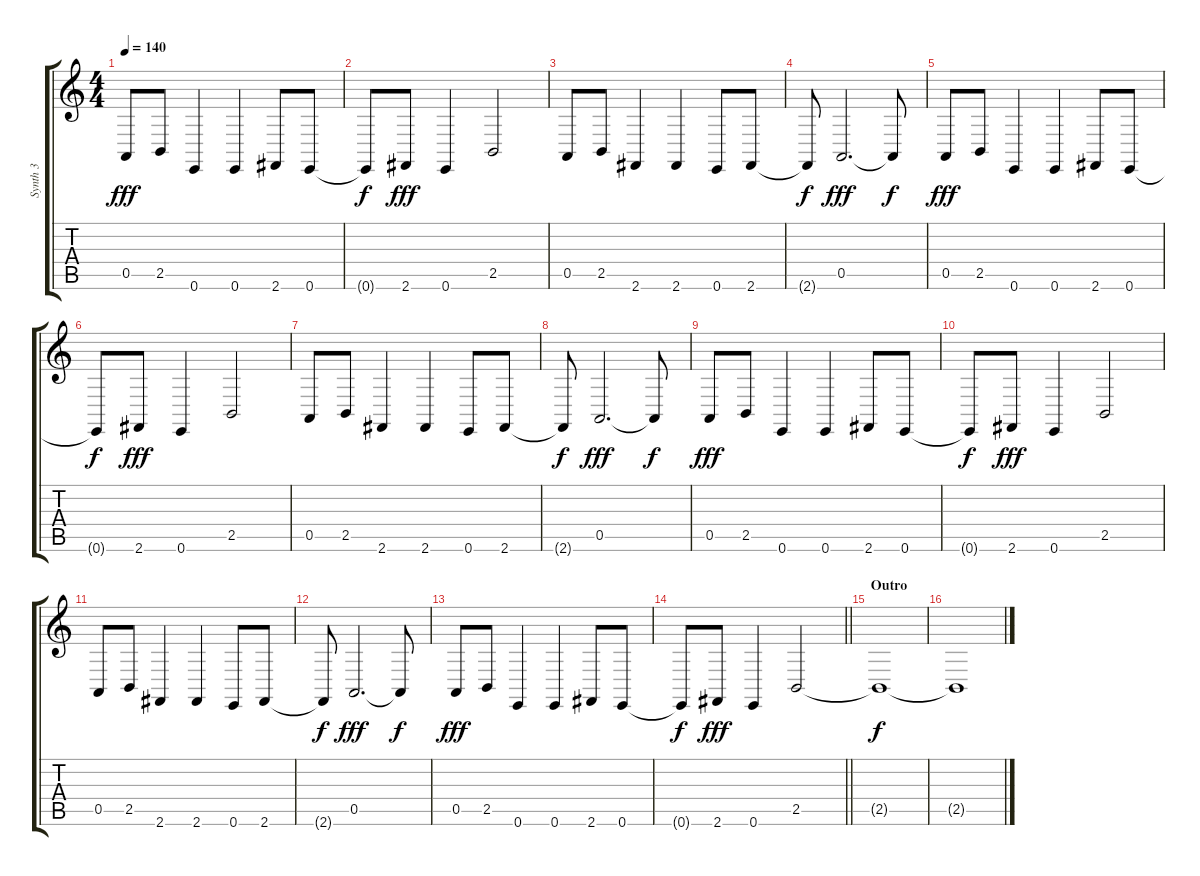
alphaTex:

\track ("Synth 3" "Synth 3") {instrument lead1square}
\staff {score tabs}
\tuning (E4 B3 G3 D3 A2 E2) {hide}
\ts (4 4)
\tempo 140
\clef g2
\ks c
0.5.8{dy fff} 2.5.8 0.6.4 0.6.4 2.6.8 0.6.8 |
0.6{t}.8{dy f} 2.6.8{dy fff} 0.6.4 2.5.2 |
0.5.8 2.5.8 2.6.4 2.6.4 0.6.8 2.6.8 |
2.6{t}.8{dy f} 0.5.2{d dy fff} 0.5{t}.8{dy f} |
0.5.8{dy fff} 2.5.8 0.6.4 0.6.4 2.6.8 0.6.8 |
0.6{t}.8{dy f} 2.6.8{dy fff} 0.6.4 2.5.2 |
0.5.8 2.5.8 2.6.4 2.6.4 0.6.8 2.6.8 |
2.6{t}.8{dy f} 0.5.2{d dy fff} 0.5{t}.8{dy f} |
0.5.8{dy fff} 2.5.8 0.6.4 0.6.4 2.6.8 0.6.8 |
0.6{t}.8{dy f} 2.6.8{dy fff} 0.6.4 2.5.2 |
0.5.8 2.5.8 2.6.4 2.6.4 0.6.8 2.6.8 |
2.6{t}.8{dy f} 0.5.2{d dy fff} 0.5{t}.8{dy f} |
0.5.8{dy fff} 2.5.8 0.6.4 0.6.4 2.6.8 0.6.8 |
\barLineRight lightlight
0.6{t}.8{dy f} 2.6.8{dy fff} 0.6.4 2.5.2 |
\section ("" "Outro")
2.5{t}.1{dy f} |
2.5{t}.1
